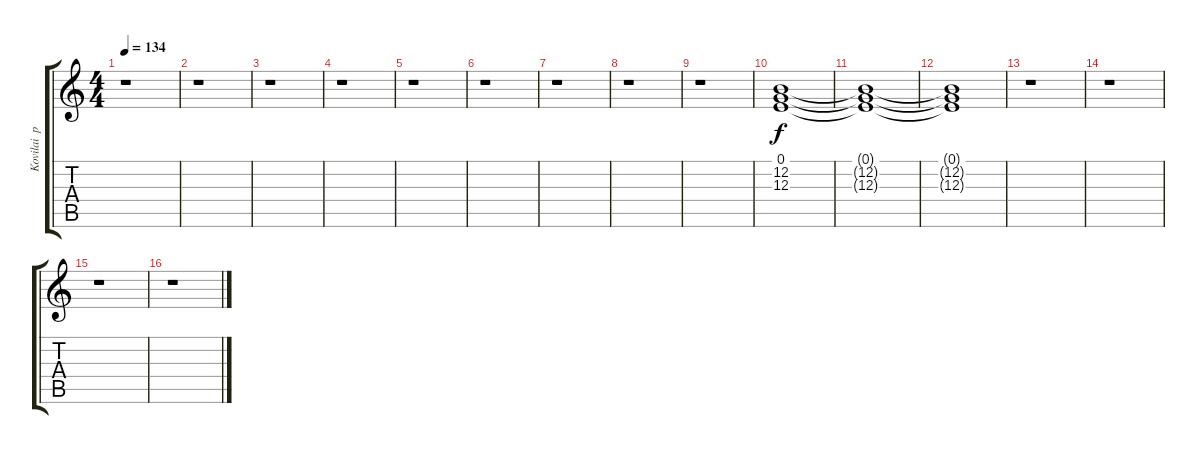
\track ("Kovilai  po tihonechky:" "Kovilai  p") {instrument fx6goblins}
\staff {score tabs}
\tuning (E4 B3 G3 D3 A2 E2) {hide}
\ts (4 4)
\tempo 134
\clef g2
\ks c
r.1{dy f} |
r.1 |
r.1 |
r.1 |
r.1 |
r.1 |
r.1 |
r.1 |
r.1 |
(0.1 12.2 12.3).1 |
(0.1{t} 12.2{t} 12.3{t}).1 |
(0.1{t} 12.2{t} 12.3{t}).1 |
r.1 |
r.1 |
r.1 |
r.1
